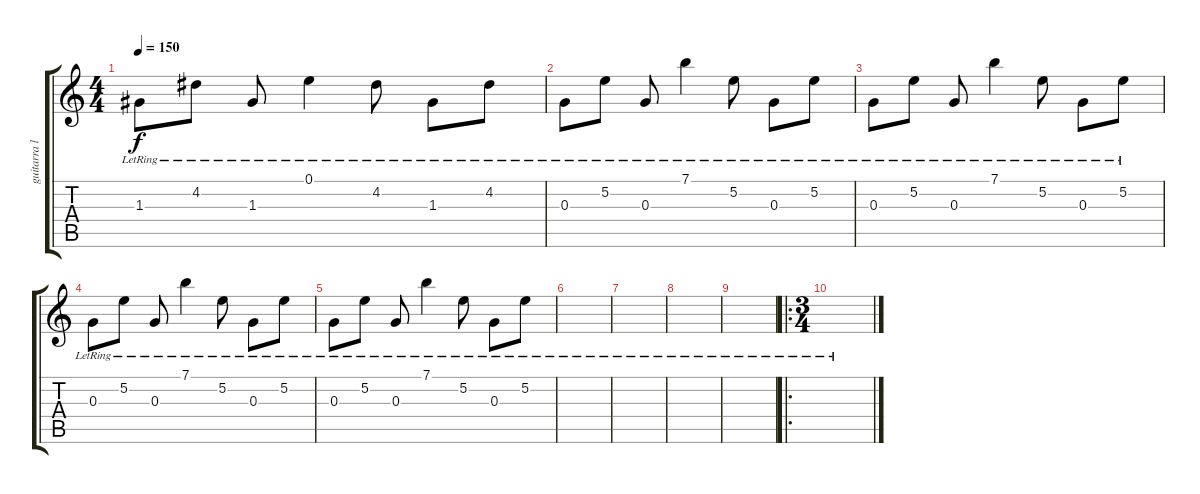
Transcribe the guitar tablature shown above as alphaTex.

\track ("guitarra limpia" "guitarra l") {instrument electricguitarjazz}
\staff {score tabs}
\tuning (E4 B3 G3 D3 A2 E2) {hide}
\ts (4 4)
\tempo 150
\clef g2
\ks c
1.3{lr}.8{dy f} 4.2{lr}.8 1.3{lr}.8 0.1{lr}.4 4.2{lr}.8 1.3{lr}.8 4.2{lr}.8 |
0.3{lr}.8 5.2{lr}.8 0.3{lr}.8 7.1{lr}.4 5.2{lr}.8 0.3{lr}.8 5.2{lr}.8 |
0.3{lr}.8 5.2{lr}.8 0.3{lr}.8 7.1{lr}.4 5.2{lr}.8 0.3{lr}.8 5.2{lr}.8 |
0.3{lr}.8 5.2{lr}.8 0.3{lr}.8 7.1{lr}.4 5.2{lr}.8 0.3{lr}.8 5.2{lr}.8 |
0.3{lr}.8 5.2{lr}.8 0.3{lr}.8 7.1{lr}.4 5.2{lr}.8 0.3{lr}.8 5.2{lr}.8 |
|
|
|
|
\ro
\ts (3 4)
